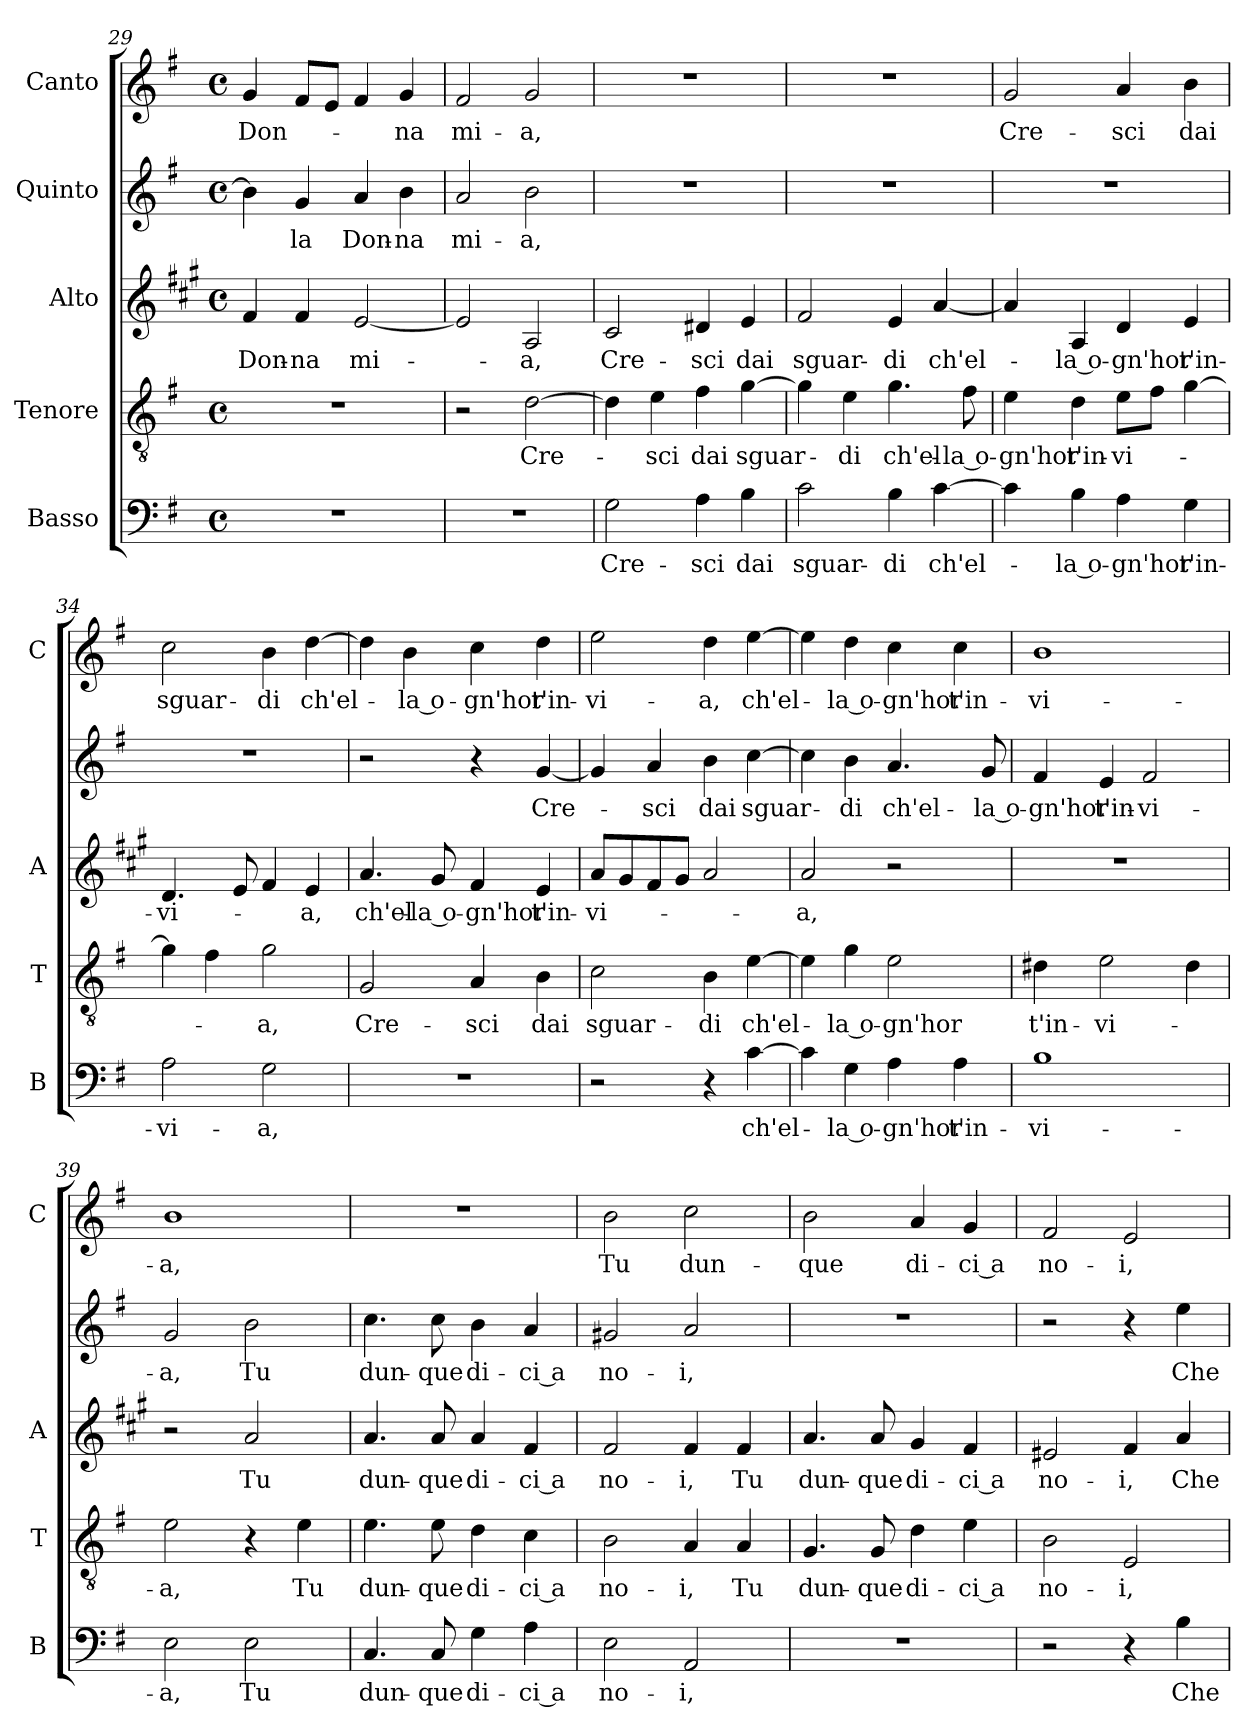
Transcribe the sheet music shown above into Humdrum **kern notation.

**kern	**text	**kern	**text	**kern	**text	**kern	**text	**kern	**text
*part5	*part5	*part4	*part4	*part3	*part3	*part2	*part2	*part1	*part1
*staff5	*staff5	*staff4	*staff4	*staff3	*staff3	*staff2	*staff2	*staff1	*staff1
*I"Basso	*	*I"Tenore	*	*I"Alto	*	*I"Quinto	*	*I"Canto	*
*I'B	*	*I'T	*	*I'A	*	*	*	*I'C	*
*clefF4	*	*clefGv2	*	*clefG2	*	*clefG2	*	*clefG2	*
*	*	*	*	*ITrd1c2	*	*	*	*	*
*k[f#]	*	*k[f#]	*	*k[f#]	*	*k[f#]	*	*k[f#]	*
*G:	*	*G:	*	*G:	*	*G:	*	*G:	*
*M4/4	*	*M4/4	*	*M4/4	*	*M4/4	*	*M4/4	*
*met(c)	*	*met(c)	*	*met(c)	*	*met(c)	*	*met(c)	*
=29	=29	=29	=29	=29	=29	=29	=29	=29	=29
!	!	!	!	!	!LO:LY:b	!	!	!	!LO:LY:b
1r	.	1r	.	4e/	Don-	4b\]	.	4g/	Don-
!	!	!	!	!	!LO:LY:b	!	!LO:LY:b	!	!
.	.	.	.	4e/	-na	4g/	-la	8f#/L	.
.	.	.	.	.	.	.	.	8e/J	.
!	!	!	!	!	!LO:LY:b	!	!LO:LY:b	!	!
.	.	.	.	[2d/	mi-	4a/	Don-	4f#/	.
!	!	!	!	!	!	!	!LO:LY:b	!	!LO:LY:b
.	.	.	.	.	.	4b\	-na	4g/	-na
=30	=30	=30	=30	=30	=30	=30	=30	=30	=30
!	!	!	!	!	!	!	!LO:LY:b	!	!LO:LY:b
1r	.	2r	.	2d/]	.	2a/	mi-	2f#/	mi-
!	!	!	!LO:LY:b	!	!LO:LY:b	!	!LO:LY:b	!	!LO:LY:b
.	.	[2d\	Cre-	2G/	-a,	2b\	-a,	2g/	-a,
=31	=31	=31	=31	=31	=31	=31	=31	=31	=31
!	!LO:LY:b	!	!	!	!LO:LY:b	!	!	!	!
2G\	Cre-	4d\]	.	2B/	Cre-	1r	.	1r	.
!	!	!	!LO:LY:b	!	!	!	!	!	!
.	.	4e\	-sci	.	.	.	.	.	.
!	!LO:LY:b	!	!LO:LY:b	!	!LO:LY:b	!	!	!	!
4A\	-sci	4f#\	dai	4c#X/	-sci	.	.	.	.
!	!LO:LY:b	!	!LO:LY:b	!	!LO:LY:b	!	!	!	!
4B\	dai	[4g\	sguar-	4d/	dai	.	.	.	.
=32	=32	=32	=32	=32	=32	=32	=32	=32	=32
!	!LO:LY:b	!	!	!	!LO:LY:b	!	!	!	!
2c\	sguar-	4g\]	.	2e/	sguar-	1r	.	1r	.
!	!	!	!LO:LY:b	!	!	!	!	!	!
.	.	4e\	-di	.	.	.	.	.	.
!	!LO:LY:b	!	!LO:LY:b	!	!LO:LY:b	!	!	!	!
4B\	-di	4.g\	ch'el-	4d/	-di	.	.	.	.
!	!LO:LY:b	!	!	!	!LO:LY:b	!	!	!	!
[4c\	ch'el-	.	.	[4g/	ch'el-	.	.	.	.
!	!	!	!LO:LY:b	!	!	!	!	!	!
.	.	8f#\	-la o-	.	.	.	.	.	.
=33	=33	=33	=33	=33	=33	=33	=33	=33	=33
!	!	!	!LO:LY:b	!	!	!	!	!	!LO:LY:b
4c\]	.	4e\	-gn'hor	4g/]	.	1r	.	2g/	Cre-
!	!LO:LY:b	!	!LO:LY:b	!	!LO:LY:b	!	!	!	!
4B\	-la o-	4d\	t'in-	4G/	-la o-	.	.	.	.
!	!LO:LY:b	!	!LO:LY:b	!	!LO:LY:b	!	!	!	!LO:LY:b
4A\	-gn'hor	8e\L	-vi-	4c/	-gn'hor	.	.	4a/	-sci
.	.	8f#\J	.	.	.	.	.	.	.
!	!LO:LY:b	!	!	!	!LO:LY:b	!	!	!	!LO:LY:b
4G\	t'in-	[4g\	.	4d/	t'in-	.	.	4b\	dai
!!LO:LB:g=z
=34	=34	=34	=34	=34	=34	=34	=34	=34	=34
!	!LO:LY:b	!	!	!	!LO:LY:b	!	!	!	!LO:LY:b
2A\	-vi-	4g\]	.	4.c/	-vi-	1r	.	2cc\	sguar-
.	.	4f#\	.	.	.	.	.	.	.
.	.	.	.	8d/	.	.	.	.	.
!	!LO:LY:b	!	!LO:LY:b	!	!	!	!	!	!LO:LY:b
2G\	-a,	2g\	-a,	4e/	.	.	.	4b\	-di
!	!	!	!	!	!LO:LY:b	!	!	!	!LO:LY:b
.	.	.	.	4d/	-a,	.	.	[4dd\	ch'el-
=35	=35	=35	=35	=35	=35	=35	=35	=35	=35
!	!	!	!LO:LY:b	!	!LO:LY:b	!	!	!	!
1r	.	2G/	Cre-	4.g/	ch'el-	2r	.	4dd\]	.
!	!	!	!	!	!	!	!	!	!LO:LY:b
.	.	.	.	.	.	.	.	4b\	-la o-
!	!	!	!	!	!LO:LY:b	!	!	!	!
.	.	.	.	8f#/	-la o-	.	.	.	.
!	!	!	!LO:LY:b	!	!LO:LY:b	!	!	!	!LO:LY:b
.	.	4A/	-sci	4e/	-gn'hor	4r	.	4cc\	-gn'hor
!	!	!	!LO:LY:b	!	!LO:LY:b	!	!LO:LY:b	!	!LO:LY:b
.	.	4B\	dai	4d/	t'in-	[4g/	Cre-	4dd\	t'in-
=36	=36	=36	=36	=36	=36	=36	=36	=36	=36
!	!	!	!LO:LY:b	!	!LO:LY:b	!	!	!	!LO:LY:b
2r	.	2c\	sguar-	8g/L	-vi-	4g/]	.	2ee\	-vi-
.	.	.	.	8f#/	.	.	.	.	.
!	!	!	!	!	!	!	!LO:LY:b	!	!
.	.	.	.	8e/	.	4a/	-sci	.	.
.	.	.	.	8f#/J	.	.	.	.	.
!	!	!	!LO:LY:b	!	!	!	!LO:LY:b	!	!LO:LY:b
4r	.	4B\	-di	2g/	.	4b\	dai	4dd\	-a,
!	!LO:LY:b	!	!LO:LY:b	!	!	!	!LO:LY:b	!	!LO:LY:b
[4c\	ch'el-	[4e\	ch'el-	.	.	[4cc\	sguar-	[4ee\	ch'el-
=37	=37	=37	=37	=37	=37	=37	=37	=37	=37
!	!	!	!	!	!LO:LY:b	!	!	!	!
4c\]	.	4e\]	.	2g/	-a,	4cc\]	.	4ee\]	.
!	!LO:LY:b	!	!LO:LY:b	!	!	!	!LO:LY:b	!	!LO:LY:b
4G\	-la o-	4g\	-la o-	.	.	4b\	-di	4dd\	-la o-
!	!LO:LY:b	!	!LO:LY:b	!	!	!	!LO:LY:b	!	!LO:LY:b
4A\	-gn'hor	2e\	-gn'hor	2r	.	4.a/	ch'el-	4cc\	-gn'hor
!	!LO:LY:b	!	!	!	!	!	!	!	!LO:LY:b
4A\	t'in-	.	.	.	.	.	.	4cc\	t'in-
!	!	!	!	!	!	!	!LO:LY:b	!	!
.	.	.	.	.	.	8g/	-la o-	.	.
=38	=38	=38	=38	=38	=38	=38	=38	=38	=38
!	!LO:LY:b	!	!LO:LY:b	!	!	!	!LO:LY:b	!	!LO:LY:b
1B	-vi-	4d#X\	t'in-	1r	.	4f#/	-gn'hor	1b	-vi-
!	!	!	!LO:LY:b	!	!	!	!LO:LY:b	!	!
.	.	2e\	-vi-	.	.	4e/	t'in-	.	.
!	!	!	!	!	!	!	!LO:LY:b	!	!
.	.	.	.	.	.	2f#/	-vi-	.	.
.	.	4d#\	.	.	.	.	.	.	.
=39	=39	=39	=39	=39	=39	=39	=39	=39	=39
!	!LO:LY:b	!	!LO:LY:b	!	!	!	!LO:LY:b	!	!LO:LY:b
2E\	-a,	2e\	-a,	2r	.	2g/	-a,	1b	-a,
!	!LO:LY:b	!	!	!	!LO:LY:b	!	!LO:LY:b	!	!
2E\	Tu	4r	.	2g/	Tu	2b\	Tu	.	.
!	!	!	!LO:LY:b	!	!	!	!	!	!
.	.	4e\	Tu	.	.	.	.	.	.
!!LO:PB:g=z
=40	=40	=40	=40	=40	=40	=40	=40	=40	=40
!	!LO:LY:b	!	!LO:LY:b	!	!LO:LY:b	!	!LO:LY:b	!	!
4.C/	dun-	4.e\	dun-	4.g/	dun-	4.cc\	dun-	1r	.
!	!LO:LY:b	!	!LO:LY:b	!	!LO:LY:b	!	!LO:LY:b	!	!
8C/	-que	8e\	-que	8g/	-que	8cc\	-que	.	.
!	!LO:LY:b	!	!LO:LY:b	!	!LO:LY:b	!	!LO:LY:b	!	!
4G\	di-	4d\	di-	4g/	di-	4b\	di-	.	.
!	!LO:LY:b	!	!LO:LY:b	!	!LO:LY:b	!	!LO:LY:b	!	!
4A\	-ci a	4c\	-ci a	4e/	-ci a	4a/	-ci a	.	.
=41	=41	=41	=41	=41	=41	=41	=41	=41	=41
!	!LO:LY:b	!	!LO:LY:b	!	!LO:LY:b	!	!LO:LY:b	!	!LO:LY:b
2E\	no-	2B\	no-	2e/	no-	2g#X/	no-	2b\	Tu
!	!LO:LY:b	!	!LO:LY:b	!	!LO:LY:b	!	!LO:LY:b	!	!LO:LY:b
2AA/	-i,	4A/	-i,	4e/	-i,	2a/	-i,	2cc\	dun-
!	!	!	!LO:LY:b	!	!LO:LY:b	!	!	!	!
.	.	4A/	Tu	4e/	Tu	.	.	.	.
=42	=42	=42	=42	=42	=42	=42	=42	=42	=42
!	!	!	!LO:LY:b	!	!LO:LY:b	!	!	!	!LO:LY:b
1r	.	4.G/	dun-	4.g/	dun-	1r	.	2b\	-que
!	!	!	!LO:LY:b	!	!LO:LY:b	!	!	!	!
.	.	8G/	-que	8g/	-que	.	.	.	.
!	!	!	!LO:LY:b	!	!LO:LY:b	!	!	!	!LO:LY:b
.	.	4d\	di-	4f#/	di-	.	.	4a/	di-
!	!	!	!LO:LY:b	!	!LO:LY:b	!	!	!	!LO:LY:b
.	.	4e\	-ci a	4e/	-ci a	.	.	4g/	-ci a
=43	=43	=43	=43	=43	=43	=43	=43	=43	=43
!	!	!	!LO:LY:b	!	!LO:LY:b	!	!	!	!LO:LY:b
2r	.	2B\	no-	2d#X/	no-	2r	.	2f#/	no-
!	!	!	!LO:LY:b	!	!LO:LY:b	!	!	!	!LO:LY:b
4r	.	2E/	-i,	4e/	-i,	4r	.	2e/	-i,
!	!LO:LY:b	!	!	!	!LO:LY:b	!	!LO:LY:b	!	!
4B\	Che	.	.	4g/	Che	4ee\	Che	.	.
=	=	=	=	=	=	=	=	=	=
*-	*-	*-	*-	*-	*-	*-	*-	*-	*-
